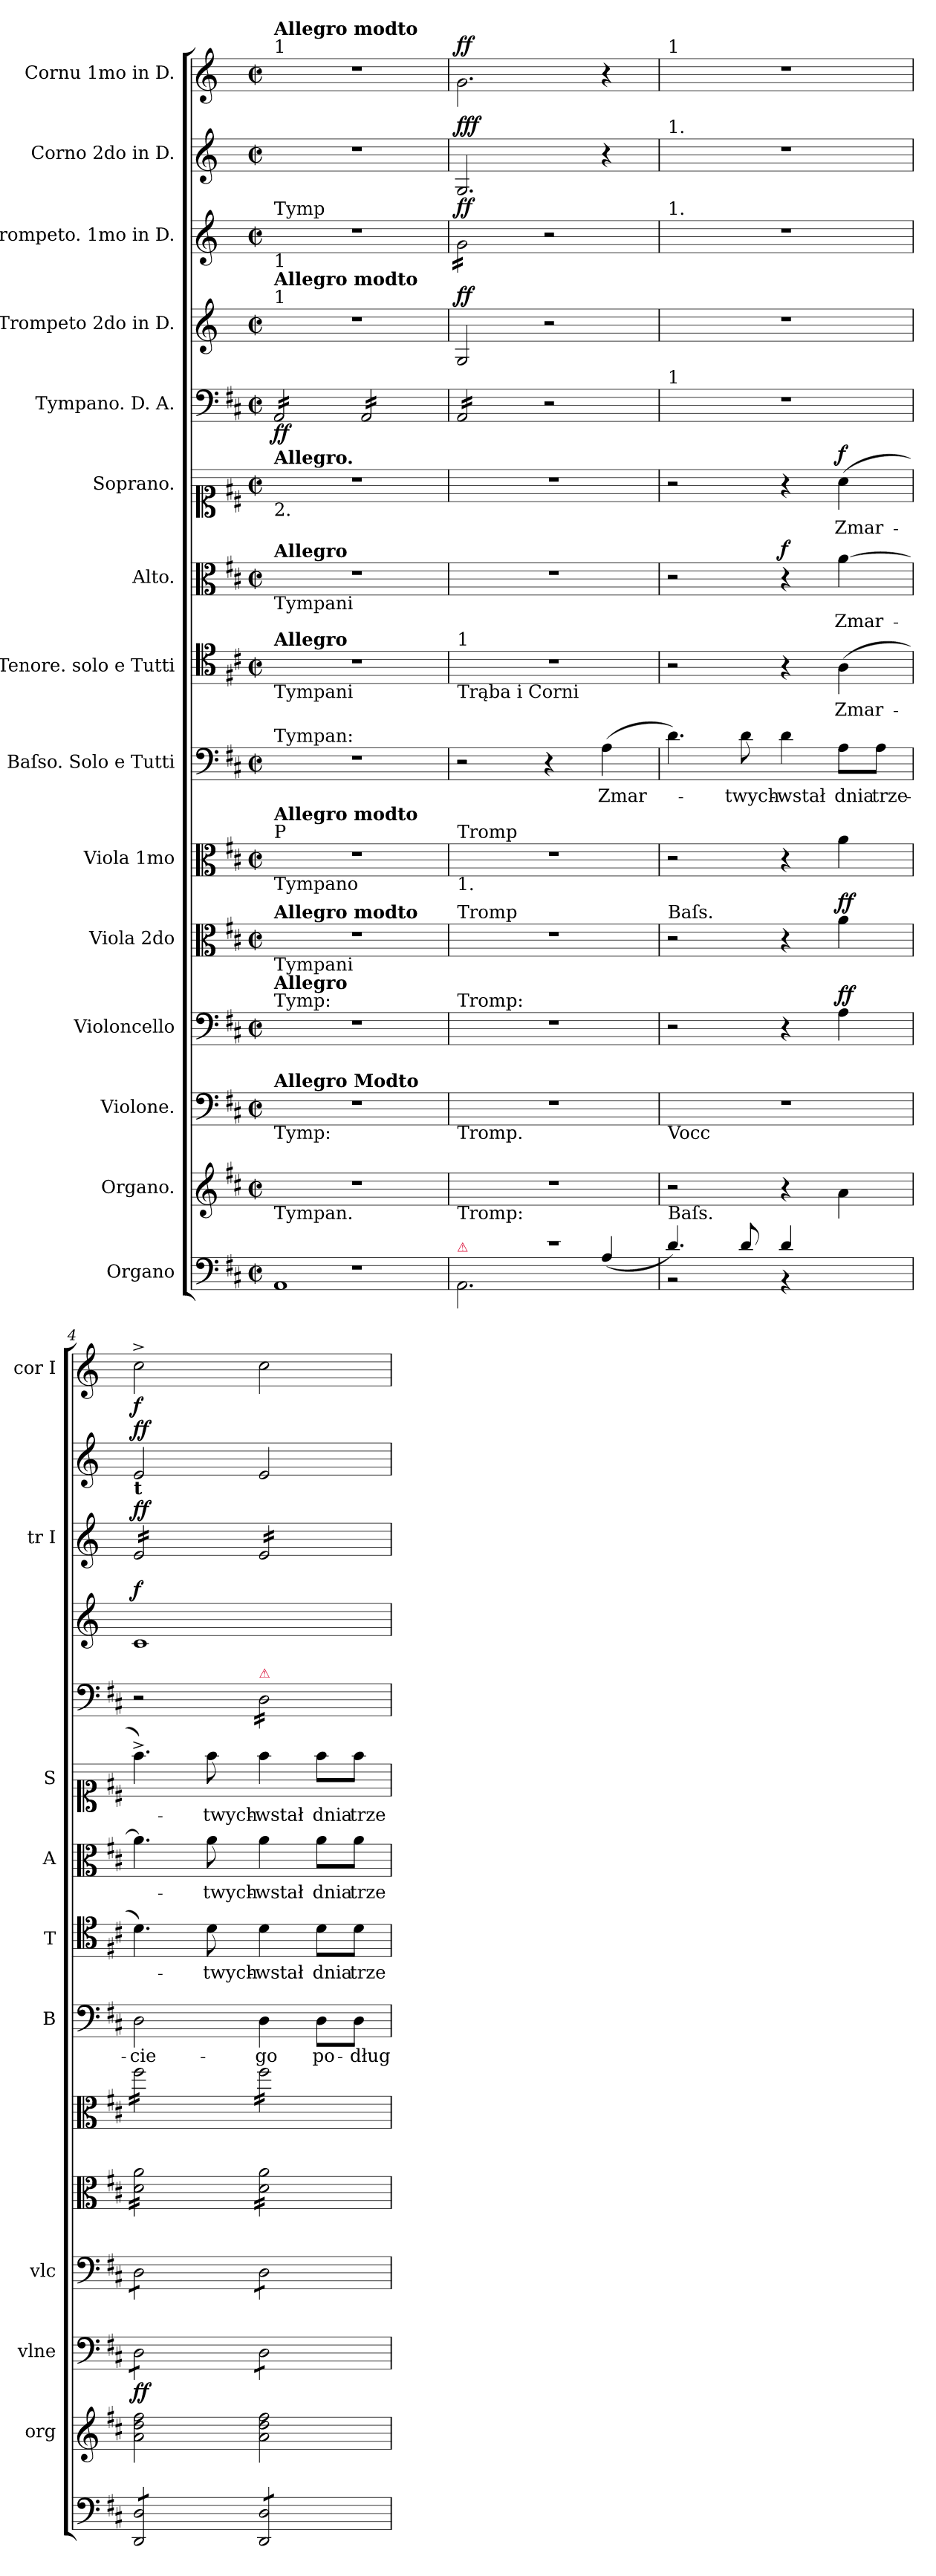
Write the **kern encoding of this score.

**kern	**kern	**dynam	**kern	**dynam	**kern	**dynam	**kern	**dynam	**kern	**kern	**text	**dynam	**kern	**text	**dynam	**kern	**text	**dynam	**kern	**text	**dynam	**kern	**dynam	**kern	**dynam	**kern	**dynam	**kern	**dynam	**kern	**dynam
*part15	*part14	*part14	*part13	*part13	*part12	*part12	*part11	*part11	*part10	*part9	*part9	*part9	*part8	*part8	*part8	*part7	*part7	*part7	*part6	*part6	*part6	*part5	*part5	*part4	*part4	*part3	*part3	*part2	*part2	*part1	*part1
*staff15	*staff14	*staff14	*staff13	*staff13	*staff12	*staff12	*staff11	*staff11	*staff10	*staff9	*staff9	*staff9	*staff8	*staff8	*staff8	*staff7	*staff7	*staff7	*staff6	*staff6	*staff6	*staff5	*staff5	*staff4	*staff4	*staff3	*staff3	*staff2	*staff2	*staff1	*staff1
*I"Organo	*I"Organo.	*	*I"Violone.	*	*I"Violoncello	*	*I"Viola 2do	*	*I"Viola 1mo	*I"Baſso. Solo e Tutti	*	*	*I"Tenore. solo e Tutti	*	*	*I"Alto.	*	*	*I"Soprano.	*	*	*I"Tympano. D. A.	*	*I"Trompeto 2do in D.	*	*I"Trompeto. 1mo in D.	*	*I"Corno 2do in D.	*	*I"Cornu 1mo in D.	*
*	*I'org	*	*I'vlne	*	*I'vlc	*	*	*	*	*I'B	*	*	*I'T	*	*	*I'A	*	*	*I'S	*	*	*	*	*	*	*I'tr I	*	*	*	*I'cor I	*
*clefF4	*clefG2	*	*clefF4	*	*clefF4	*	*clefC3	*	*clefC3	*clefF4	*	*	*clefC4	*	*	*clefC3	*	*	*clefC1	*	*	*clefF4	*	*clefG2	*	*clefG2	*	*clefG2	*	*clefG2	*
*	*	*	*	*	*	*	*	*	*	*	*	*	*	*	*	*	*	*	*	*	*	*	*	*ITrd-1c-2	*	*ITrd-1c-2	*	*ITrd6c10	*	*ITrd6c10	*
*k[f#c#]	*k[f#c#]	*	*k[f#c#]	*	*k[f#c#]	*	*k[f#c#]	*	*k[f#c#]	*k[f#c#]	*	*	*k[f#c#]	*	*	*k[f#c#]	*	*	*k[f#c#]	*	*	*k[f#c#]	*	*k[f#c#]	*	*k[f#c#]	*	*k[f#c#]	*	*k[f#c#]	*
*M4/4	*M4/4	*	*M4/4	*	*M4/4	*	*M4/4	*	*M4/4	*M4/4	*	*	*M4/4	*	*	*M4/4	*	*	*M4/4	*	*	*M4/4	*	*M4/4	*	*M4/4	*	*M4/4	*	*M4/4	*
*met(c|)	*met(c|)	*	*met(c|)	*	*met(c|)	*	*met(c|)	*	*met(c|)	*met(c|)	*	*	*met(c|)	*	*	*met(c|)	*	*	*met(c|)	*	*	*met(c|)	*	*met(c|)	*	*met(c|)	*	*met(c|)	*	*met(c|)	*
=1	=1	=1	=1	=1	=1	=1	=1	=1	=1	=1	=1	=1	=1	=1	=1	=1	=1	=1	=1	=1	=1	=1	=1	=1	=1	=1	=1	=1	=1	=1	=1
*^	*	*	*	*	*	*	*	*	*	*	*	*	*	*	*	*	*	*	*	*	*	*	*	*	*	*	*	*	*	*	*
!	!	!	!	!	!	!	!	!	!	!	!	!	!	!	!	!	!	!	!	!	!	!	!	!	!	!	!	!	!	!	!LO:TX:a:t=1	!
!	!	!	!	!	!	!	!	!	!	!	!	!	!	!	!	!	!	!	!	!	!	!	!	!	!	!	!	!	!	!	!LO:TX:a:B:t=Allegro modto	!
!	!	!	!	!	!	!	!	!	!	!	!	!	!	!	!	!	!	!	!	!	!	!	!	!	!	!	!LO:TX:b:t=1	!	!	!	!	!
!	!	!	!	!	!	!	!	!	!	!	!	!	!	!	!	!	!	!	!	!	!	!	!	!	!	!	!LO:TX:a:t=Tymp	!	!	!	!	!
!	!	!	!	!	!	!	!	!	!	!	!	!	!	!	!	!	!	!	!	!	!	!	!	!	!LO:TX:a:t=1	!	!	!	!	!	!	!
!	!	!	!	!	!	!	!	!	!	!	!	!	!	!	!	!	!	!	!	!	!	!	!	!	!LO:TX:a:B:t=Allegro modto	!	!	!	!	!	!	!
!	!	!	!	!	!	!	!	!	!	!	!	!	!	!	!	!	!	!	!	!	!	!	!LO:TX:a:color=crimson:t=⚠	!	!	!	!	!	!	!	!	!
!	!	!	!	!	!	!	!	!	!	!	!	!	!	!	!	!	!	!	!	!	!	!	!LO:TX:b:t=Solo	!	!	!	!	!	!	!	!	!
!	!	!	!	!	!	!	!	!	!	!	!	!	!	!	!	!	!	!	!	!LO:TX:b:t=2.	!	!	!	!	!	!	!	!	!	!	!	!
!	!	!	!	!	!	!	!	!	!	!	!	!	!	!	!	!	!	!	!	!LO:TX:a:B:t=Allegro.	!	!	!	!	!	!	!	!	!	!	!	!
!	!	!	!	!	!	!	!	!	!	!	!	!	!	!	!	!	!LO:TX:b:t=Tympani	!	!	!	!	!	!	!	!	!	!	!	!	!	!	!
!	!	!	!	!	!	!	!	!	!	!	!	!	!	!	!	!	!LO:TX:a:B:t=Allegro	!	!	!	!	!	!	!	!	!	!	!	!	!	!	!
!	!	!	!	!	!	!	!	!	!	!	!	!	!	!LO:TX:b:t=Tympani	!	!	!	!	!	!	!	!	!	!	!	!	!	!	!	!	!	!
!	!	!	!	!	!	!	!	!	!	!	!	!	!	!LO:TX:a:B:t=Allegro	!	!	!	!	!	!	!	!	!	!	!	!	!	!	!	!	!	!
!	!	!	!	!	!	!	!	!	!	!	!LO:TX:a:t=Tympan&colon;	!	!	!	!	!	!	!	!	!	!	!	!	!	!	!	!	!	!	!	!	!
!	!	!	!	!	!	!	!	!	!	!LO:TX:a:t=P	!	!	!	!	!	!	!	!	!	!	!	!	!	!	!	!	!	!	!	!	!	!
!	!	!	!	!	!	!	!	!	!	!LO:TX:b:t=Tympano	!	!	!	!	!	!	!	!	!	!	!	!	!	!	!	!	!	!	!	!	!	!
!	!	!	!	!	!	!	!	!	!	!LO:TX:a:B:t=Allegro modto	!	!	!	!	!	!	!	!	!	!	!	!	!	!	!	!	!	!	!	!	!	!
!	!	!	!	!	!	!	!	!LO:TX:b:t=Tympani	!	!	!	!	!	!	!	!	!	!	!	!	!	!	!	!	!	!	!	!	!	!	!	!
!	!	!	!	!	!	!	!	!LO:TX:a:B:t=Allegro modto	!	!	!	!	!	!	!	!	!	!	!	!	!	!	!	!	!	!	!	!	!	!	!	!
!	!	!	!	!	!	!LO:TX:a:t=Tymp&colon;	!	!	!	!	!	!	!	!	!	!	!	!	!	!	!	!	!	!	!	!	!	!	!	!	!	!
!	!	!	!	!	!	!LO:TX:a:B:t=Allegro	!	!	!	!	!	!	!	!	!	!	!	!	!	!	!	!	!	!	!	!	!	!	!	!	!	!
!	!	!	!	!LO:TX:a:B:t=Allegro Modto	!	!	!	!	!	!	!	!	!	!	!	!	!	!	!	!	!	!	!	!	!	!	!	!	!	!	!	!
!	!	!	!	!LO:TX:b:t=Tymp&colon;	!	!	!	!	!	!	!	!	!	!	!	!	!	!	!	!	!	!	!	!	!	!	!	!	!	!	!	!
!	!	!LO:TX:b:t=Tympan.	!	!	!	!	!	!	!	!	!	!	!	!	!	!	!	!	!	!	!	!	!	!	!	!	!	!	!	!	!	!
!	!	!	!	!	!	!	!	!	!	!	!	!	!	!	!	!	!	!	!	!	!	!	!	!LO:DY:b	!	!	!	!	!	!	!	!
*	*	*	*	*	*	*	*	*	*	*	*	*	*	*	*	*	*	*	*	*	*	*	*tremolo	*	*	*	*	*	*	*	*	*
1r	1AA	1r	.	1r	.	1r	.	1r	.	1r	1r	.	.	1r	.	.	1r	.	.	1r	.	.	16AA/LL	ff	1r	.	1r	.	1r	.	1r	.
.	.	.	.	.	.	.	.	.	.	.	.	.	.	.	.	.	.	.	.	.	.	.	16AA/	.	.	.	.	.	.	.	.	.
.	.	.	.	.	.	.	.	.	.	.	.	.	.	.	.	.	.	.	.	.	.	.	16AA/	.	.	.	.	.	.	.	.	.
.	.	.	.	.	.	.	.	.	.	.	.	.	.	.	.	.	.	.	.	.	.	.	16AA/	.	.	.	.	.	.	.	.	.
.	.	.	.	.	.	.	.	.	.	.	.	.	.	.	.	.	.	.	.	.	.	.	16AA/	.	.	.	.	.	.	.	.	.
.	.	.	.	.	.	.	.	.	.	.	.	.	.	.	.	.	.	.	.	.	.	.	16AA/	.	.	.	.	.	.	.	.	.
.	.	.	.	.	.	.	.	.	.	.	.	.	.	.	.	.	.	.	.	.	.	.	16AA/	.	.	.	.	.	.	.	.	.
.	.	.	.	.	.	.	.	.	.	.	.	.	.	.	.	.	.	.	.	.	.	.	16AA/JJ	.	.	.	.	.	.	.	.	.
.	.	.	.	.	.	.	.	.	.	.	.	.	.	.	.	.	.	.	.	.	.	.	16AA/LL	.	.	.	.	.	.	.	.	.
.	.	.	.	.	.	.	.	.	.	.	.	.	.	.	.	.	.	.	.	.	.	.	16AA/	.	.	.	.	.	.	.	.	.
.	.	.	.	.	.	.	.	.	.	.	.	.	.	.	.	.	.	.	.	.	.	.	16AA/	.	.	.	.	.	.	.	.	.
.	.	.	.	.	.	.	.	.	.	.	.	.	.	.	.	.	.	.	.	.	.	.	16AA/	.	.	.	.	.	.	.	.	.
.	.	.	.	.	.	.	.	.	.	.	.	.	.	.	.	.	.	.	.	.	.	.	16AA/	.	.	.	.	.	.	.	.	.
.	.	.	.	.	.	.	.	.	.	.	.	.	.	.	.	.	.	.	.	.	.	.	16AA/	.	.	.	.	.	.	.	.	.
.	.	.	.	.	.	.	.	.	.	.	.	.	.	.	.	.	.	.	.	.	.	.	16AA/	.	.	.	.	.	.	.	.	.
.	.	.	.	.	.	.	.	.	.	.	.	.	.	.	.	.	.	.	.	.	.	.	16AA/JJ	.	.	.	.	.	.	.	.	.
=2	=2	=2	=2	=2	=2	=2	=2	=2	=2	=2	=2	=2	=2	=2	=2	=2	=2	=2	=2	=2	=2	=2	=2	=2	=2	=2	=2	=2	=2	=2	=2	=2
!	!	!	!	!	!	!	!	!	!	!	!	!	!	!	!	!	!	!	!	!	!	!	!	!	!	!	!LO:TX:a:B:t=t	!	!	!	!	!
!	!	!	!	!	!	!	!	!	!	!	!	!	!	!LO:TX:b:t=Trąba i Corni	!	!	!	!	!	!	!	!	!	!	!	!	!	!	!	!	!	!
!	!	!	!	!	!	!	!	!	!	!	!	!	!	!LO:TX:a:t=1	!	!	!	!	!	!	!	!	!	!	!	!	!	!	!	!	!	!
!	!	!	!	!	!	!	!	!	!	!LO:TX:a:t=Tromp	!	!	!	!	!	!	!	!	!	!	!	!	!	!	!	!	!	!	!	!	!	!
!	!	!	!	!	!	!	!	!	!	!LO:TX:b:t=1.	!	!	!	!	!	!	!	!	!	!	!	!	!	!	!	!	!	!	!	!	!	!
!	!	!	!	!	!	!	!	!LO:TX:a:t=Tromp	!	!	!	!	!	!	!	!	!	!	!	!	!	!	!	!	!	!	!	!	!	!	!	!
!	!	!	!	!	!	!LO:TX:a:t=Tromp&colon;	!	!	!	!	!	!	!	!	!	!	!	!	!	!	!	!	!	!	!	!	!	!	!	!	!	!
!	!	!	!	!LO:TX:b:t=Tromp.	!	!	!	!	!	!	!	!	!	!	!	!	!	!	!	!	!	!	!	!	!	!	!	!	!	!	!	!
!	!	!LO:TX:b:t=Tromp&colon;	!	!	!	!	!	!	!	!	!	!	!	!	!	!	!	!	!	!	!	!	!	!	!	!	!	!	!	!	!	!
!LO:TX:a:color=crimson:t=⚠	!	!	!	!	!	!	!	!	!	!	!	!	!	!	!	!	!	!	!	!	!	!	!	!	!	!	!	!	!	!	!	!
!	!	!	!	!	!	!	!	!	!	!	!	!	!	!	!	!	!	!	!	!	!	!	!	!	!	!LO:DY:a	!	!LO:DY:a	!	!LO:DY:a	!	!LO:DY:a
*	*	*	*	*	*	*	*	*	*	*	*	*	*	*	*	*	*	*	*	*	*	*	*	*	*	*	*tremolo	*	*	*	*	*
1r	2.AA\	1r	.	1r	.	1r	.	1r	.	1r	2r	.	.	1r	.	.	1r	.	.	1r	.	.	16AA/LL	.	2A/	ff	16a\LL	ff	2.AA/	fff	2.A\	ff
.	.	.	.	.	.	.	.	.	.	.	.	.	.	.	.	.	.	.	.	.	.	.	16AA/	.	.	.	16a\	.	.	.	.	.
.	.	.	.	.	.	.	.	.	.	.	.	.	.	.	.	.	.	.	.	.	.	.	16AA/	.	.	.	16a\	.	.	.	.	.
.	.	.	.	.	.	.	.	.	.	.	.	.	.	.	.	.	.	.	.	.	.	.	16AA/	.	.	.	16a\	.	.	.	.	.
.	.	.	.	.	.	.	.	.	.	.	.	.	.	.	.	.	.	.	.	.	.	.	16AA/	.	.	.	16a\	.	.	.	.	.
.	.	.	.	.	.	.	.	.	.	.	.	.	.	.	.	.	.	.	.	.	.	.	16AA/	.	.	.	16a\	.	.	.	.	.
.	.	.	.	.	.	.	.	.	.	.	.	.	.	.	.	.	.	.	.	.	.	.	16AA/	.	.	.	16a\	.	.	.	.	.
.	.	.	.	.	.	.	.	.	.	.	.	.	.	.	.	.	.	.	.	.	.	.	16AA/JJ	.	.	.	16a\JJ	.	.	.	.	.
.	.	.	.	.	.	.	.	.	.	.	4r	.	.	.	.	.	.	.	.	.	.	.	2r	.	2r	.	2r	.	.	.	.	.
!	!	!	!	!	!	!	!	!	!	!	!	!	!LO:DY:a	!	!	!	!	!	!	!	!	!	!	!	!	!	!	!	!	!	!	!
.	(4A/	.	.	.	.	.	.	.	.	.	(4A\	Zmar-	for	.	.	.	.	.	.	.	.	.	.	.	.	.	.	.	4r	.	4r	.
=3	=3	=3	=3	=3	=3	=3	=3	=3	=3	=3	=3	=3	=3	=3	=3	=3	=3	=3	=3	=3	=3	=3	=3	=3	=3	=3	=3	=3	=3	=3	=3	=3
!	!	!	!	!	!	!	!	!	!	!	!	!	!	!	!	!	!	!	!	!	!	!	!	!	!	!	!	!	!	!	!LO:TX:a:t=1	!
!	!	!	!	!	!	!	!	!	!	!	!	!	!	!	!	!	!	!	!	!	!	!	!	!	!	!	!	!	!LO:TX:a:t=1.	!	!	!
!	!	!	!	!	!	!	!	!	!	!	!	!	!	!	!	!	!	!	!	!	!	!	!	!	!	!	!LO:TX:a:t=1.	!	!	!	!	!
!	!	!	!	!	!	!	!	!	!	!	!	!	!	!	!	!	!	!	!	!	!	!	!LO:TX:a:t=1	!	!	!	!	!	!	!	!	!
!	!	!	!	!	!	!	!	!LO:TX:a:t=Baſs.	!	!	!	!	!	!	!	!	!	!	!	!	!	!	!	!	!	!	!	!	!	!	!	!
!	!	!	!	!LO:TX:b:t=Vocc	!	!	!	!	!	!	!	!	!	!	!	!	!	!	!	!	!	!	!	!	!	!	!	!	!	!	!	!
!	!	!LO:TX:b:t=Baſs.	!	!	!	!	!	!	!	!	!	!	!	!	!	!	!	!	!	!	!	!	!	!	!	!	!	!	!	!	!	!
4.d/)	2r	2r	.	1r	.	2r	.	2r	.	2r	4.d\)	.	.	2r	.	.	2r	.	.	2r	.	.	1r	.	1r	.	1r	.	1r	.	1r	.
8d/	.	.	.	.	.	.	.	.	.	.	8d\	-twych-	.	.	.	.	.	.	.	.	.	.	.	.	.	.	.	.	.	.	.	.
!	!	!	!	!	!	!	!	!	!	!	!	!	!	!	!	!	!	!	!LO:DY:a	!	!	!	!	!	!	!	!	!	!	!	!	!
4d/	4r	4r	.	.	.	4r	.	4r	.	4r	4d\	-wstał	.	4r	.	.	4r	.	f	4r	.	.	.	.	.	.	.	.	.	.	.	.
!	!	!	!LO:DY:b	!	!	!	!LO:DY:a	!	!LO:DY:a	!	!	!	!	!	!	!LO:DY:a	!	!	!	!	!	!LO:DY:a	!	!	!	!	!	!	!	!	!	!
4ryy	4ryy	4a\	for	.	.	4A\	ff	4a\	ff	4a\	8A\L	dnia	.	(4A\	Zmar-	for	[4a\	Zmar-	.	(4a\	Zmar-	f	.	.	.	.	.	.	.	.	.	.
.	.	.	.	.	.	.	.	.	.	.	8A\J	trze-	.	.	.	.	.	.	.	.	.	.	.	.	.	.	.	.	.	.	.	.
*v	*v	*	*	*	*	*	*	*	*	*	*	*	*	*	*	*	*	*	*	*	*	*	*	*	*	*	*	*	*	*	*	*
=4	=4	=4	=4	=4	=4	=4	=4	=4	=4	=4	=4	=4	=4	=4	=4	=4	=4	=4	=4	=4	=4	=4	=4	=4	=4	=4	=4	=4	=4	=4	=4
!	!	!	!	!	!	!	!	!	!	!	!	!	!	!	!	!	!	!	!	!	!	!	!	!	!	!LO:TX:a:B:t=t	!	!	!	!	!
!	!	!	!LO:TX:a:color=crimson:t=⚠	!	!	!	!	!	!	!	!	!	!	!	!	!	!	!	!	!	!	!	!	!	!	!	!	!	!	!	!
!	!	!	!	!	!	!	!	!	!	!	!	!	!	!	!	!	!	!	!	!	!	!	!	!	!LO:DY:a	!	!LO:DY:a	!	!LO:DY:a	!	!
*tremolo	*	*	*	*	*	*	*	*	*	*	*	*	*	*	*	*	*	*	*	*	*	*	*	*	*	*	*	*	*	*	*
*	*	*	*tremolo	*	*	*	*	*	*	*	*	*	*	*	*	*	*	*	*	*	*	*	*	*	*	*	*	*	*	*	*
*	*	*	*	*	*tremolo	*	*	*	*	*	*	*	*	*	*	*	*	*	*	*	*	*	*	*	*	*	*	*	*	*	*
*	*	*	*	*	*	*	*tremolo	*	*	*	*	*	*	*	*	*	*	*	*	*	*	*	*	*	*	*	*	*	*	*	*
*	*	*	*	*	*	*	*	*	*tremolo	*	*	*	*	*	*	*	*	*	*	*	*	*	*	*	*	*	*	*	*	*	*
8DD/ 8D/L	2a\ 2dd\ 2ff#\	.	8D\L	ff	8D\L	.	16d\ 16a\LL	.	16ff#\LL	2D\	-cie-	.	4.d\)	.	.	4.a\]	.	.	4.ff#^\)	.	.	2r	.	1d	f	16f#/LL	ff	2F#/	ff	2d^\	f
.	.	.	.	.	.	.	16d\ 16a\	.	16ff#\	.	.	.	.	.	.	.	.	.	.	.	.	.	.	.	.	16f#/	.	.	.	.	.
8DD/ 8D/	.	.	8D\	.	8D\	.	16d\ 16a\	.	16ff#\	.	.	.	.	.	.	.	.	.	.	.	.	.	.	.	.	16f#/	.	.	.	.	.
.	.	.	.	.	.	.	16d\ 16a\	.	16ff#\	.	.	.	.	.	.	.	.	.	.	.	.	.	.	.	.	16f#/	.	.	.	.	.
8DD/ 8D/	.	.	8D\	.	8D\	.	16d\ 16a\	.	16ff#\	.	.	.	.	.	.	.	.	.	.	.	.	.	.	.	.	16f#/	.	.	.	.	.
.	.	.	.	.	.	.	16d\ 16a\	.	16ff#\	.	.	.	.	.	.	.	.	.	.	.	.	.	.	.	.	16f#/	.	.	.	.	.
8DD/ 8D/J	.	.	8D\J	.	8D\J	.	16d\ 16a\	.	16ff#\	.	.	.	8d\	-twych-	.	8a\	-twych-	.	8ff#\	-twych-	.	.	.	.	.	16f#/	.	.	.	.	.
.	.	.	.	.	.	.	16d\ 16a\JJ	.	16ff#\JJ	.	.	.	.	.	.	.	.	.	.	.	.	.	.	.	.	16f#/JJ	.	.	.	.	.
!	!	!	!	!	!	!	!	!	!	!	!	!	!	!	!	!	!	!	!	!	!	!LO:TX:a:color=crimson:t=⚠	!	!	!	!	!	!	!	!	!
8DD/ 8D/L	2a\ 2dd\ 2ff#\	.	8D\L	.	8D\L	.	16d\ 16a\LL	.	16ff#\LL	4D\	-go	.	4d\	-wstał	.	4a\	-wstał	.	4ff#\	-wstał	.	16D\LL	.	.	.	16f#/LL	.	2F#/	.	2d\	.
.	.	.	.	.	.	.	16d\ 16a\	.	16ff#\	.	.	.	.	.	.	.	.	.	.	.	.	16D\	.	.	.	16f#/	.	.	.	.	.
8DD/ 8D/	.	.	8D\	.	8D\	.	16d\ 16a\	.	16ff#\	.	.	.	.	.	.	.	.	.	.	.	.	16D\	.	.	.	16f#/	.	.	.	.	.
.	.	.	.	.	.	.	16d\ 16a\	.	16ff#\	.	.	.	.	.	.	.	.	.	.	.	.	16D\	.	.	.	16f#/	.	.	.	.	.
8DD/ 8D/	.	.	8D\	.	8D\	.	16d\ 16a\	.	16ff#\	8D\L	po-	.	8d\L	dnia	.	8a\L	dnia	.	8ff#\L	dnia	.	16D\	.	.	.	16f#/	.	.	.	.	.
.	.	.	.	.	.	.	16d\ 16a\	.	16ff#\	.	.	.	.	.	.	.	.	.	.	.	.	16D\	.	.	.	16f#/	.	.	.	.	.
8DD/ 8D/J	.	.	8D\J	.	8D\J	.	16d\ 16a\	.	16ff#\	8D\J	-dług	.	8d\J	trze-	.	8a\J	trze-	.	8ff#\J	trze-	.	16D\	.	.	.	16f#/	.	.	.	.	.
*	*	*	*	*	*Xtremolo	*	*	*	*	*	*	*	*	*	*	*	*	*	*	*	*	*	*	*	*	*	*	*	*	*	*
*	*	*	*Xtremolo	*	*	*	*	*	*	*	*	*	*	*	*	*	*	*	*	*	*	*	*	*	*	*	*	*	*	*	*
*Xtremolo	*	*	*	*	*	*	*	*	*	*	*	*	*	*	*	*	*	*	*	*	*	*	*	*	*	*	*	*	*	*	*
.	.	.	.	.	.	.	16d\ 16a\JJ	.	16ff#\JJ	.	.	.	.	.	.	.	.	.	.	.	.	16D\JJ	.	.	.	16f#/JJ	.	.	.	.	.
*	*	*	*	*	*	*	*	*	*	*	*	*	*	*	*	*	*	*	*	*	*	*	*	*	*	*Xtremolo	*	*	*	*	*
*	*	*	*	*	*	*	*	*	*	*	*	*	*	*	*	*	*	*	*	*	*	*Xtremolo	*	*	*	*	*	*	*	*	*
*	*	*	*	*	*	*	*	*	*Xtremolo	*	*	*	*	*	*	*	*	*	*	*	*	*	*	*	*	*	*	*	*	*	*
*	*	*	*	*	*	*	*Xtremolo	*	*	*	*	*	*	*	*	*	*	*	*	*	*	*	*	*	*	*	*	*	*	*	*
=	=	=	=	=	=	=	=	=	=	=	=	=	=	=	=	=	=	=	=	=	=	=	=	=	=	=	=	=	=	=	=
*-	*-	*-	*-	*-	*-	*-	*-	*-	*-	*-	*-	*-	*-	*-	*-	*-	*-	*-	*-	*-	*-	*-	*-	*-	*-	*-	*-	*-	*-	*-	*-
